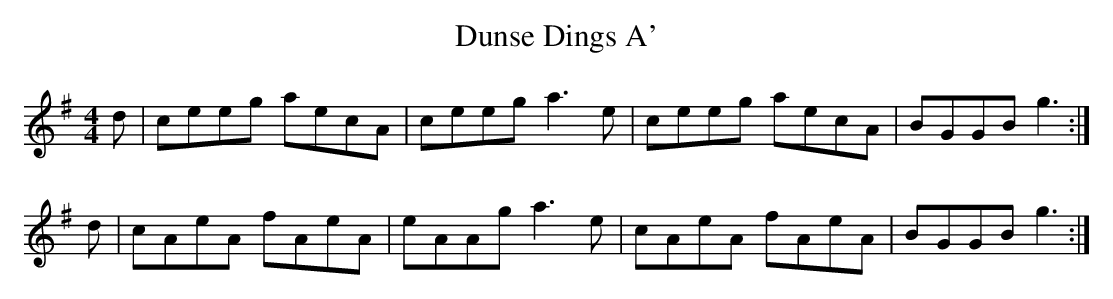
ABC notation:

X:1
T:Dunse Dings A'
M:4/4
L:1/8
K:Ador
d | ceeg aecA | ceeg a3 e | ceeg aecA | BGGB g3 :|
d | cAeA fAeA | eAAg a3 e | cAeA fAeA | BGGB g3 :|
